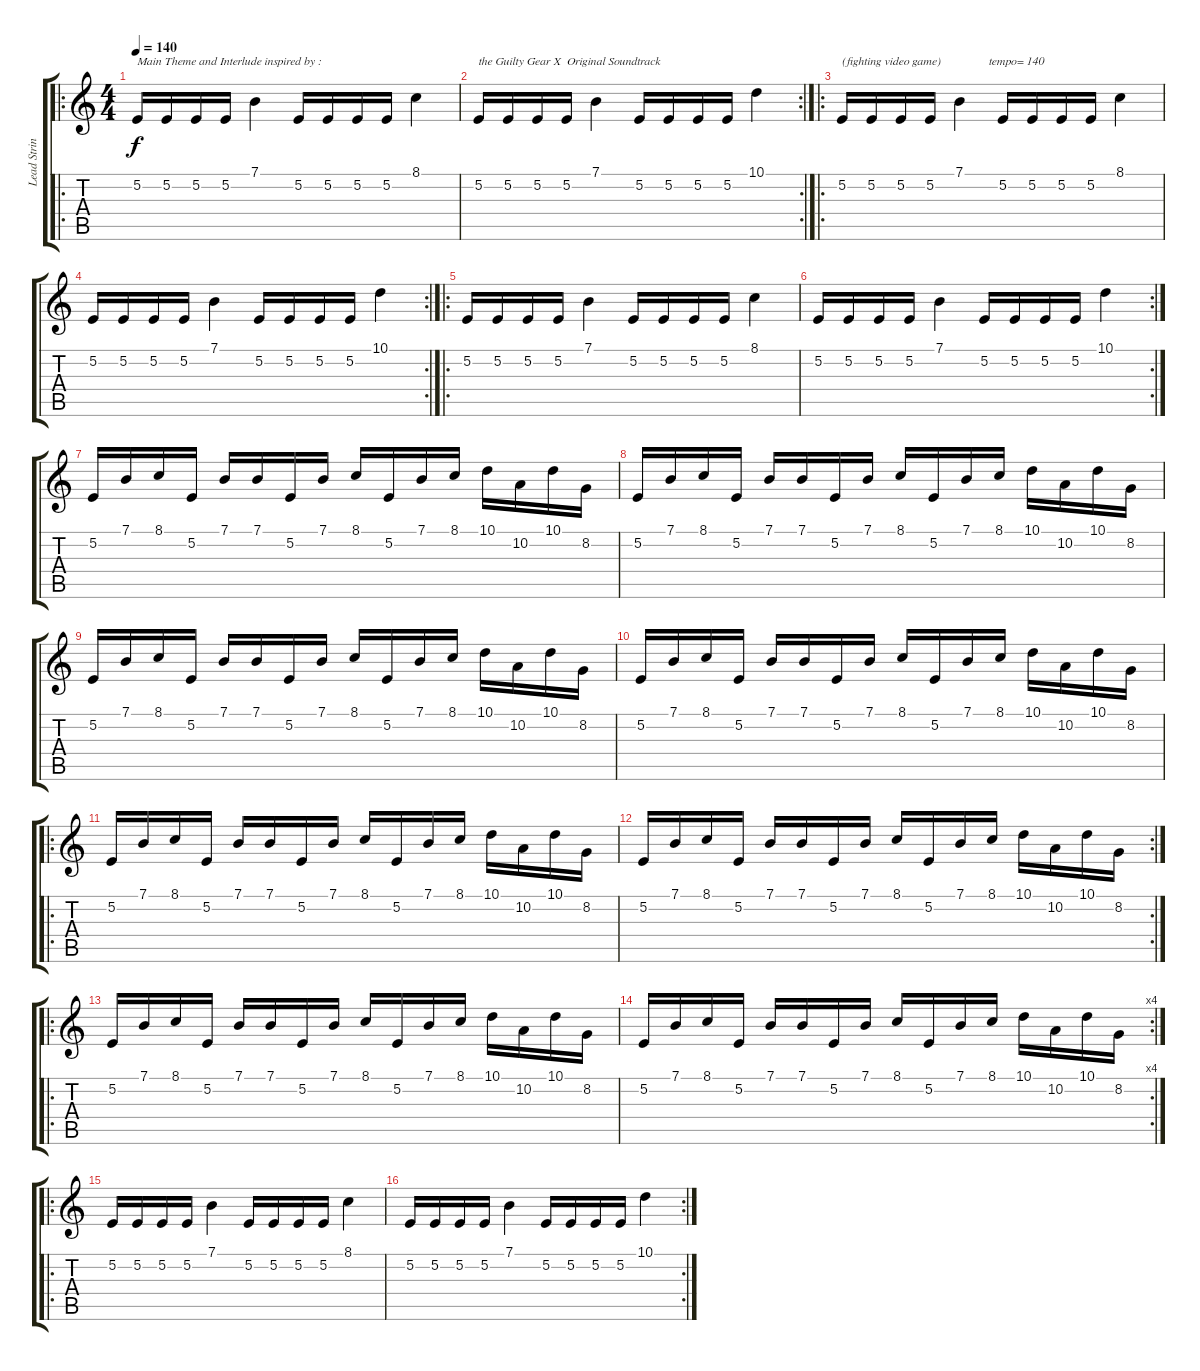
\track ("Lead String Ensemble" "Lead Strin") {instrument stringensemble1}
\staff {score tabs}
\tuning (E4 B3 G3 D3 A2 E2) {hide}
\ro
\ts (4 4)
\tempo 140
\clef g2
\ks c
5.2.16{txt "Main Theme and Interlude inspired by :" dy f instrument stringensemble1} 5.2.16 5.2.16 5.2.16 7.1.4 5.2.16 5.2.16 5.2.16 5.2.16 8.1.4 |
\rc 2
5.2.16{txt "the Guilty Gear X  Original Soundtrack"} 5.2.16 5.2.16 5.2.16 7.1.4 5.2.16 5.2.16 5.2.16 5.2.16 10.1.4 |
\ro
5.2.16{txt "(fighting video game)                tempo= 140"} 5.2.16 5.2.16 5.2.16 7.1.4 5.2.16 5.2.16 5.2.16 5.2.16 8.1.4 |
\rc 2
5.2.16 5.2.16 5.2.16 5.2.16 7.1.4 5.2.16 5.2.16 5.2.16 5.2.16 10.1.4 |
\ro
5.2.16 5.2.16 5.2.16 5.2.16 7.1.4 5.2.16 5.2.16 5.2.16 5.2.16 8.1.4 |
\rc 2
5.2.16 5.2.16 5.2.16 5.2.16 7.1.4 5.2.16 5.2.16 5.2.16 5.2.16 10.1.4 |
5.2.16 7.1.16 8.1.16 5.2.16 7.1.16 7.1.16 5.2.16 7.1.16 8.1.16 5.2.16 7.1.16 8.1.16 10.1.16 10.2.16 10.1.16 8.2.16 |
5.2.16 7.1.16 8.1.16 5.2.16 7.1.16 7.1.16 5.2.16 7.1.16 8.1.16 5.2.16 7.1.16 8.1.16 10.1.16 10.2.16 10.1.16 8.2.16 |
5.2.16 7.1.16 8.1.16 5.2.16 7.1.16 7.1.16 5.2.16 7.1.16 8.1.16 5.2.16 7.1.16 8.1.16 10.1.16 10.2.16 10.1.16 8.2.16 |
5.2.16 7.1.16 8.1.16 5.2.16 7.1.16 7.1.16 5.2.16 7.1.16 8.1.16 5.2.16 7.1.16 8.1.16 10.1.16 10.2.16 10.1.16 8.2.16 |
\ro
5.2.16 7.1.16 8.1.16 5.2.16 7.1.16 7.1.16 5.2.16 7.1.16 8.1.16 5.2.16 7.1.16 8.1.16 10.1.16 10.2.16 10.1.16 8.2.16 |
\rc 2
5.2.16 7.1.16 8.1.16 5.2.16 7.1.16 7.1.16 5.2.16 7.1.16 8.1.16 5.2.16 7.1.16 8.1.16 10.1.16 10.2.16 10.1.16 8.2.16 |
\ro
5.2.16 7.1.16 8.1.16 5.2.16 7.1.16 7.1.16 5.2.16 7.1.16 8.1.16 5.2.16 7.1.16 8.1.16 10.1.16 10.2.16 10.1.16 8.2.16 |
\rc 4
5.2.16 7.1.16 8.1.16 5.2.16 7.1.16 7.1.16 5.2.16 7.1.16 8.1.16 5.2.16 7.1.16 8.1.16 10.1.16 10.2.16 10.1.16 8.2.16 |
\ro
5.2.16 5.2.16 5.2.16 5.2.16 7.1.4 5.2.16 5.2.16 5.2.16 5.2.16 8.1.4 |
\rc 2
5.2.16 5.2.16 5.2.16 5.2.16 7.1.4 5.2.16 5.2.16 5.2.16 5.2.16 10.1.4
